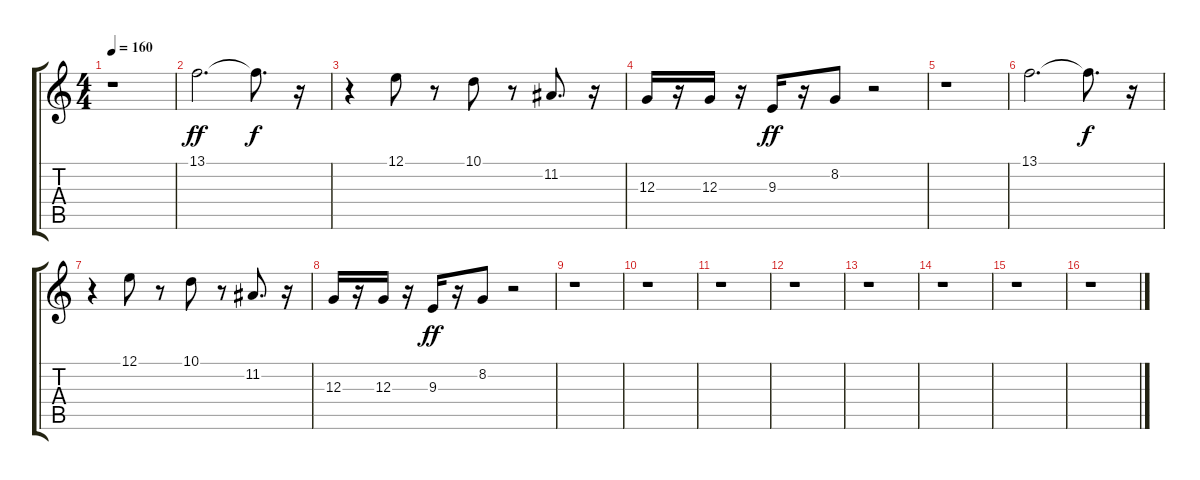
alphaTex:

\track "" {instrument lead2sawtooth}
\staff {score tabs}
\tuning (E4 B3 G3 D3 A2 E2) {hide}
\ts (4 4)
\tempo 160
\clef g2
\ks c
r.1{dy ff} |
13.1.2{d} 13.1{t}.8{d dy f} r.16 |
r.4 12.1.8 r.8 10.1.8 r.8 11.2.8{d} r.16 |
12.3.16 r.16 12.3.16 r.16 9.3.16{dy ff} r.16 8.2.8 r.2 |
r.1 |
13.1.2{d} 13.1{t}.8{d dy f} r.16 |
r.4 12.1.8 r.8 10.1.8 r.8 11.2.8{d} r.16 |
12.3.16 r.16 12.3.16 r.16 9.3.16{dy ff} r.16 8.2.8 r.2 |
r.1 |
r.1 |
r.1 |
r.1 |
r.1 |
r.1 |
r.1 |
r.1
